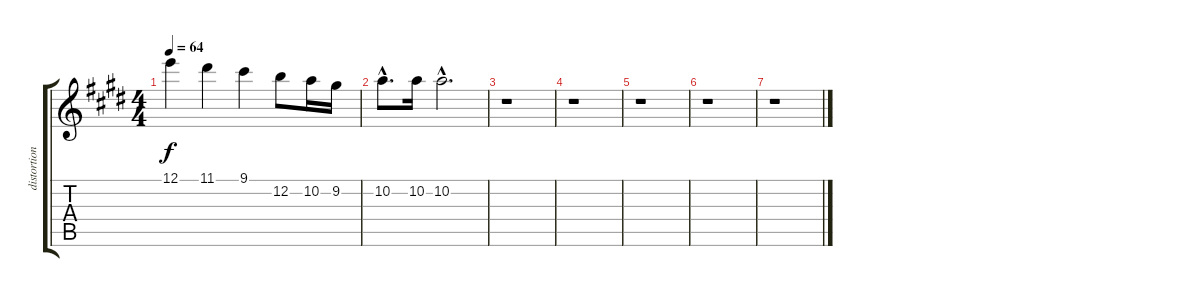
\track ("distortion" "distortion") {instrument overdrivenguitar}
\staff {score tabs}
\tuning (E4 B3 G3 D3 A2 E2) {hide}
\ts (4 4)
\tempo 64
\clef g2
\ks e
12.1.4{dy f} 11.1.4 9.1.4 12.2.8 10.2.16 9.2.16 |
10.2{hac}.8{d} 10.2.16 10.2{hac}.2{d} |
r.1 |
r.1 |
r.1 |
r.1 |
r.1
